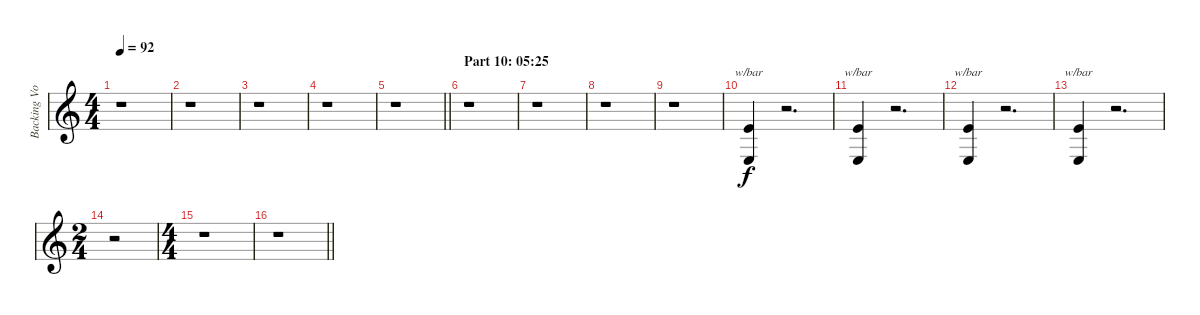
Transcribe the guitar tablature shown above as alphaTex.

\track ("Backing Vocals" "Backing Vo") {instrument lead2sawtooth}
\staff {score}
\tuning (E4 B3 G3 D3 A2 E2) {hide}
\ts (4 4)
\tempo 92
\clef g2
\ks c
r.1{dy f} |
r.1 |
r.1 |
r.1 |
\barLineRight lightlight
r.1 |
\section ("" "Part 10: 05:25")
r.1 |
r.1 |
r.1 |
r.1 |
(5.2 2.4).4{tbe (custom default 0 0 30 0 60 -10)} r.2{d} |
(5.2 2.4).4{tbe (custom default 0 0 30 0 60 -10)} r.2{d} |
(5.2 2.4).4{tbe (custom default 0 0 30 0 60 -10)} r.2{d} |
(5.2 2.4).4{tbe (custom default 0 0 30 0 60 -10)} r.2{d} |
\ts (2 4)
r.2 |
\ts (4 4)
r.1 |
\barLineRight lightlight
r.1
